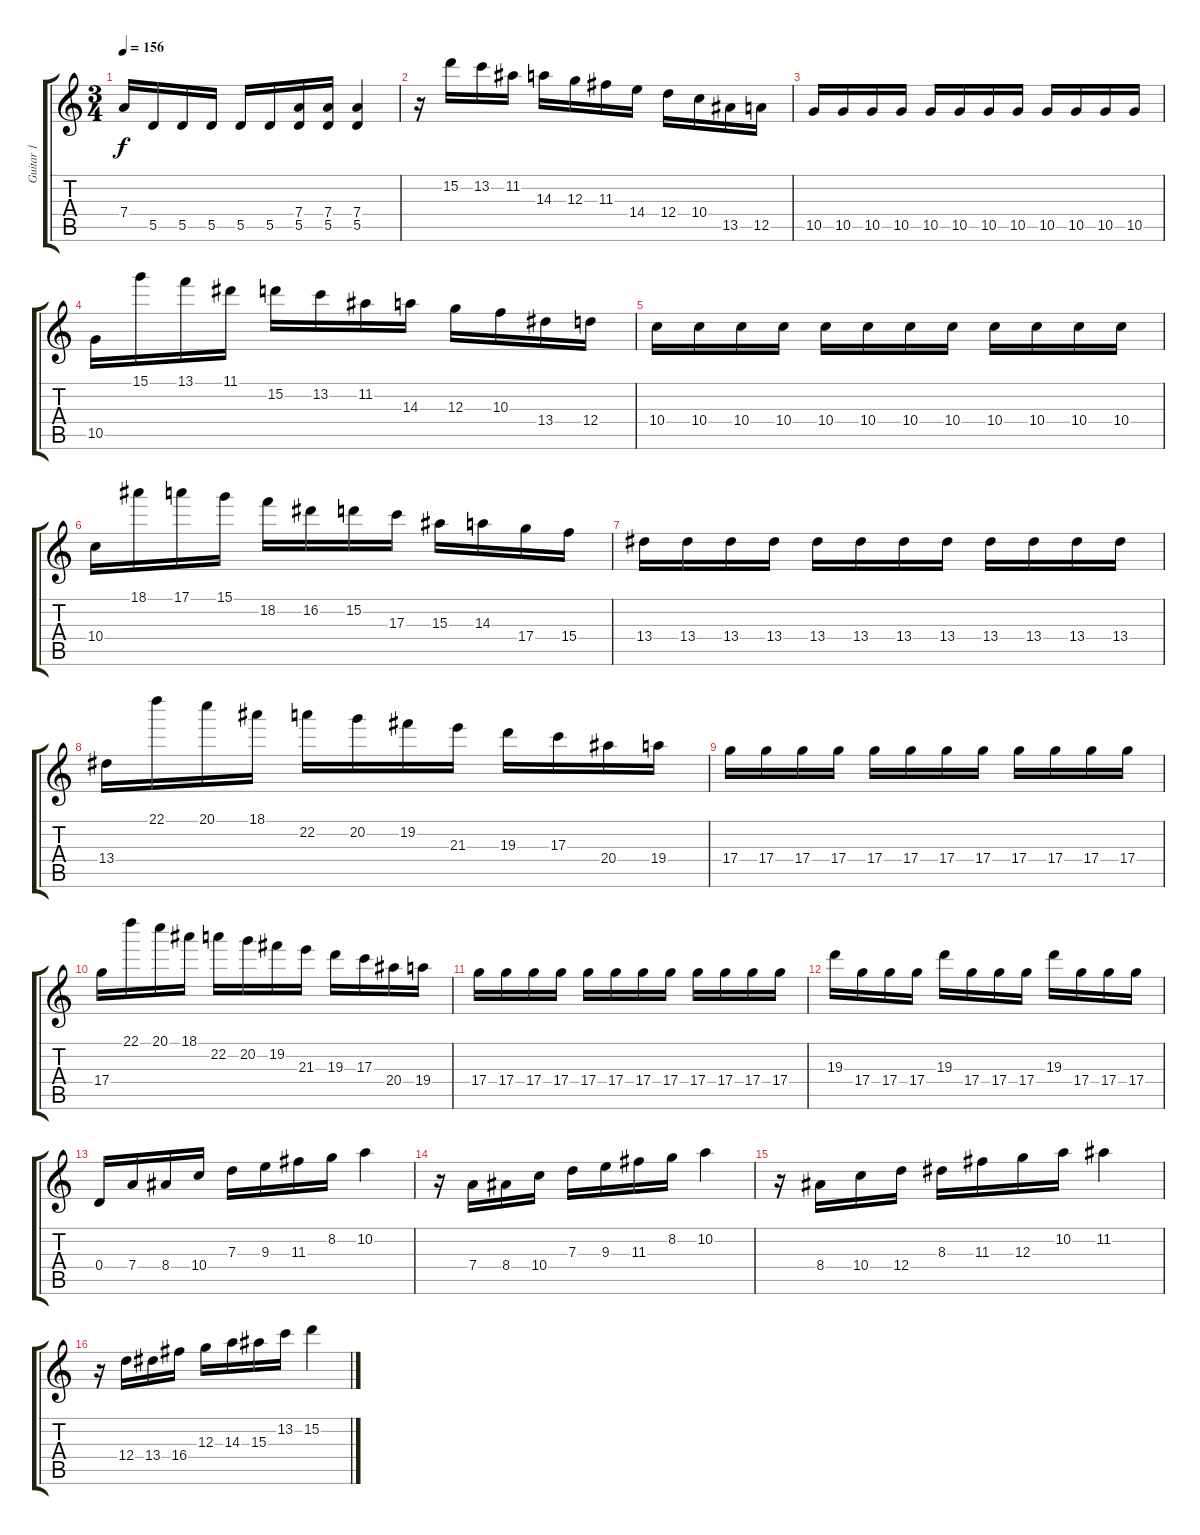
\track ("Guitar 1" "Guitar 1") {instrument distortionguitar}
\staff {score tabs}
\tuning (E4 B3 G3 D3 A2 E2) {hide}
\ts (3 4)
\tempo 156
\clef g2
\ks c
7.4.16{dy f} 5.5.16 5.5.16 5.5.16 5.5.16 5.5.16 (7.4 5.5).16 (7.4 5.5).16 (7.4 5.5).4 |
r.16 15.2.16 13.2.16 11.2.16 14.3.16 12.3.16 11.3.16 14.4.16 12.4.16 10.4.16 13.5.16 12.5.16 |
10.5.16 10.5.16 10.5.16 10.5.16 10.5.16 10.5.16 10.5.16 10.5.16 10.5.16 10.5.16 10.5.16 10.5.16 |
10.5.16 15.1.16 13.1.16 11.1.16 15.2.16 13.2.16 11.2.16 14.3.16 12.3.16 10.3.16 13.4.16 12.4.16 |
10.4.16 10.4.16 10.4.16 10.4.16 10.4.16 10.4.16 10.4.16 10.4.16 10.4.16 10.4.16 10.4.16 10.4.16 |
10.4.16 18.1.16 17.1.16 15.1.16 18.2.16 16.2.16 15.2.16 17.3.16 15.3.16 14.3.16 17.4.16 15.4.16 |
13.4.16 13.4.16 13.4.16 13.4.16 13.4.16 13.4.16 13.4.16 13.4.16 13.4.16 13.4.16 13.4.16 13.4.16 |
13.4.16 22.1.16 20.1.16 18.1.16 22.2.16 20.2.16 19.2.16 21.3.16 19.3.16 17.3.16 20.4.16 19.4.16 |
17.4.16 17.4.16 17.4.16 17.4.16 17.4.16 17.4.16 17.4.16 17.4.16 17.4.16 17.4.16 17.4.16 17.4.16 |
17.4.16 22.1.16 20.1.16 18.1.16 22.2.16 20.2.16 19.2.16 21.3.16 19.3.16 17.3.16 20.4.16 19.4.16 |
17.4.16 17.4.16 17.4.16 17.4.16 17.4.16 17.4.16 17.4.16 17.4.16 17.4.16 17.4.16 17.4.16 17.4.16 |
19.3.16 17.4.16 17.4.16 17.4.16 19.3.16 17.4.16 17.4.16 17.4.16 19.3.16 17.4.16 17.4.16 17.4.16 |
0.4.16 7.4.16 8.4.16 10.4.16 7.3.16 9.3.16 11.3.16 8.2.16 10.2.4 |
r.16 7.4.16 8.4.16 10.4.16 7.3.16 9.3.16 11.3.16 8.2.16 10.2.4 |
r.16 8.4.16 10.4.16 12.4.16 8.3.16 11.3.16 12.3.16 10.2.16 11.2.4 |
r.16 12.4.16 13.4.16 16.4.16 12.3.16 14.3.16 15.3.16 13.2.16 15.2.4
